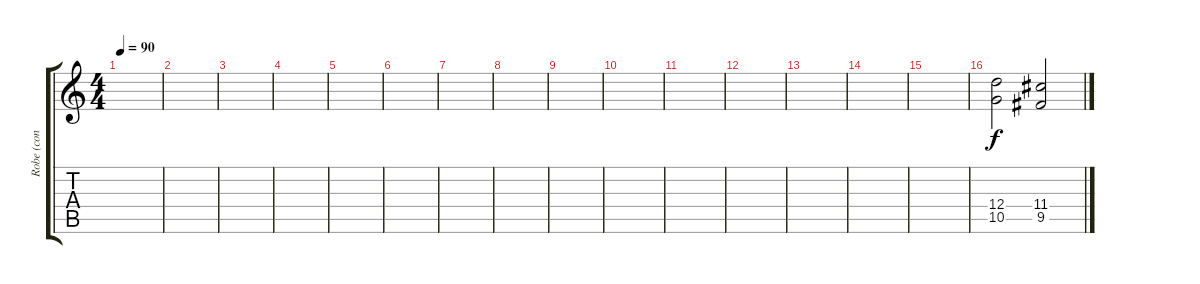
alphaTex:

\track ("Robe (con distorsión)" "Robe (con ") {instrument distortionguitar}
\staff {score tabs}
\tuning (E4 B3 G3 D3 A2 E2) {hide}
\ts (4 4)
\tempo 90
\clef g2
\ks c
|
|
|
|
|
|
|
|
|
|
|
|
|
|
|
(12.4 10.5).2 (11.4 9.5).2
